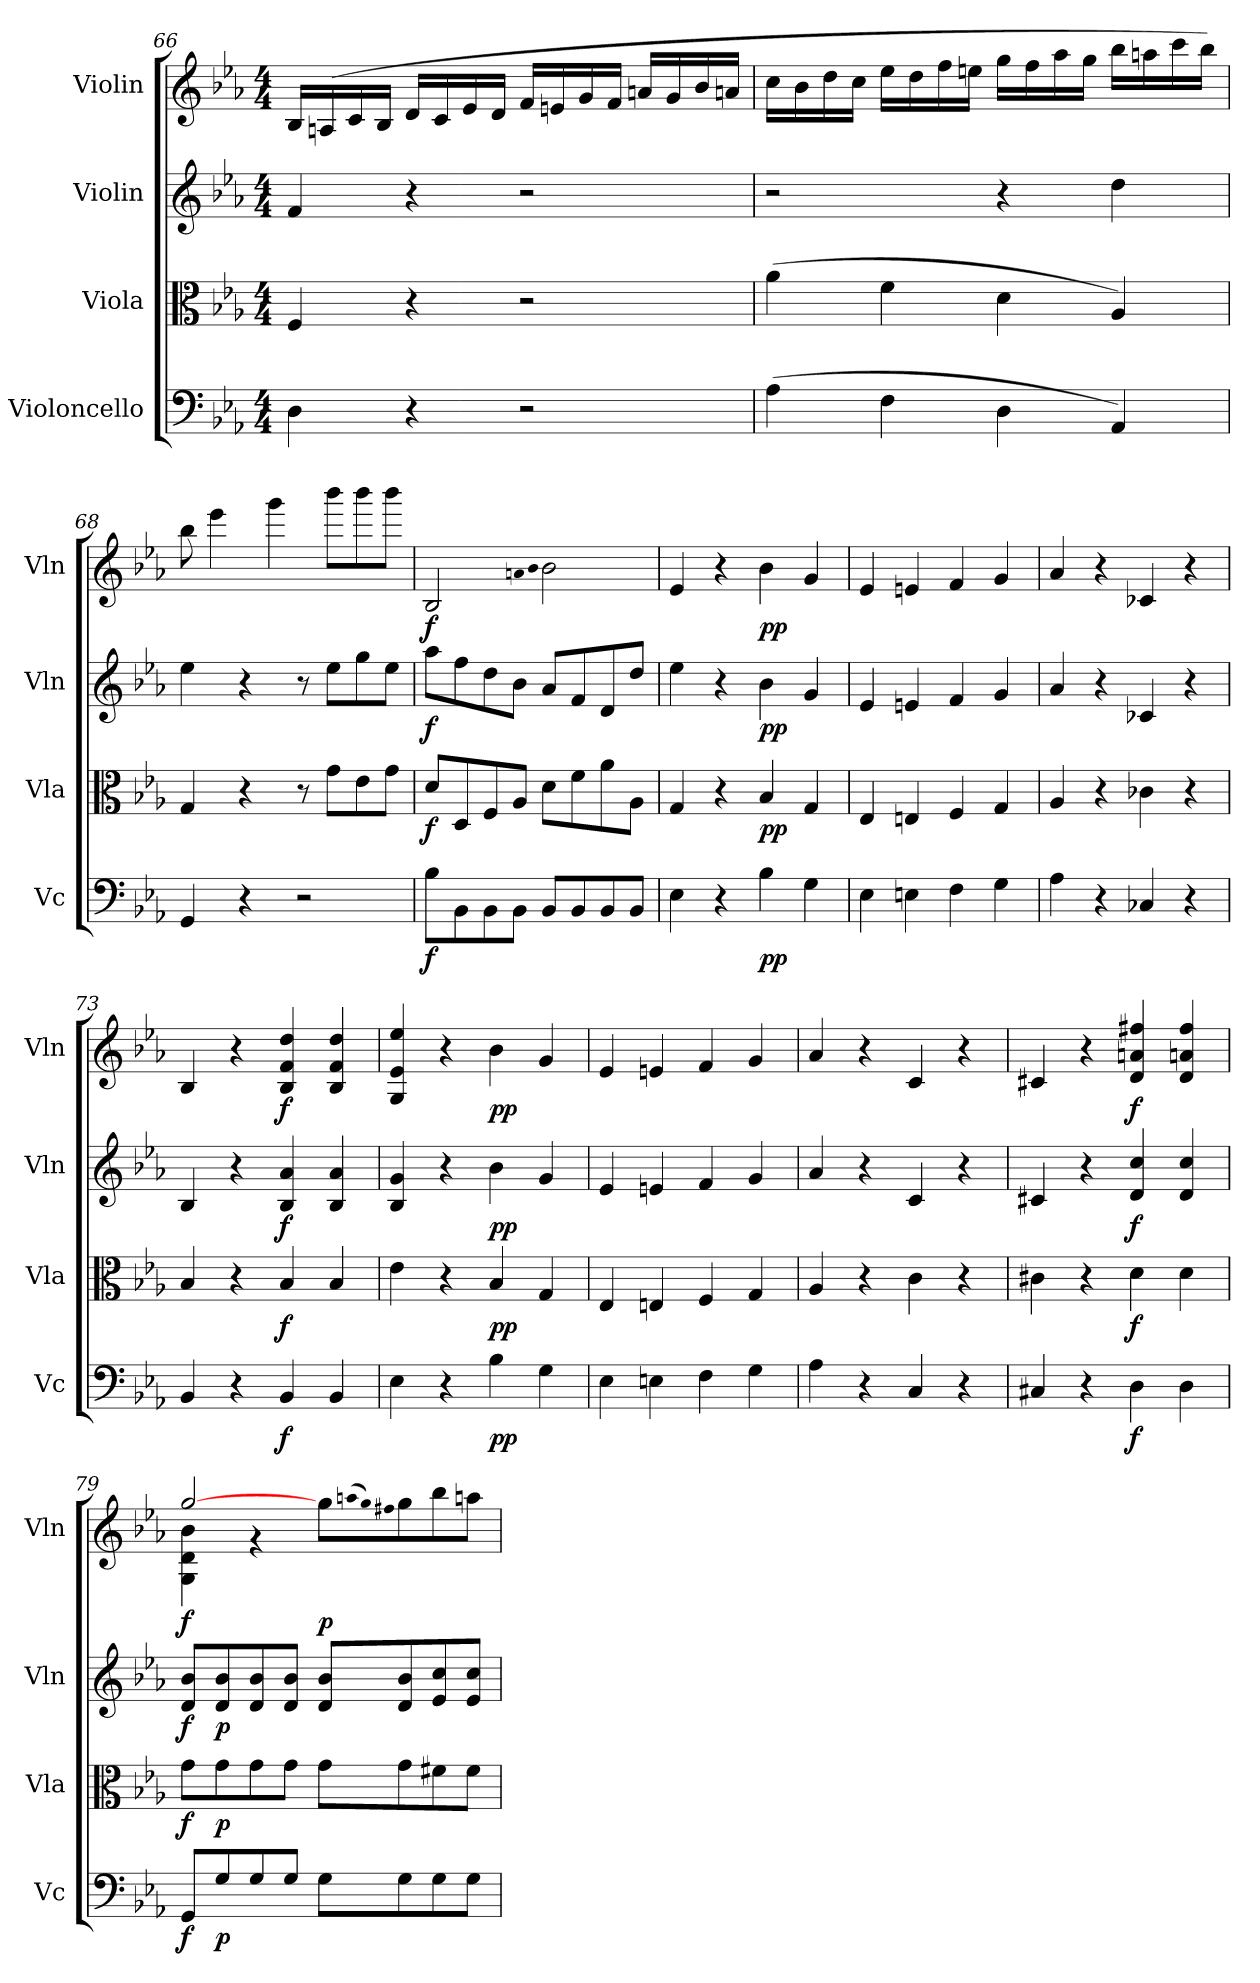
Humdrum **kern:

**kern	**dynam	**kern	**dynam	**kern	**dynam	**kern	**dynam
*part4	*part4	*part3	*part3	*part2	*part2	*part1	*part1
*staff4	*staff4	*staff3	*staff3	*staff2	*staff2	*staff1	*staff1
*I"Violoncello	*	*I"Viola	*	*I"Violin	*	*I"Violin	*
*I'Vc	*	*I'Vla	*	*I'Vln	*	*I'Vln	*
*clefF4	*	*clefC3	*	*clefG2	*	*clefG2	*
*k[b-e-a-]	*	*k[b-e-a-]	*	*k[b-e-a-]	*	*k[b-e-a-]	*
*c:	*	*c:	*	*c:	*	*c:	*
*M4/4	*	*M4/4	*	*M4/4	*	*M4/4	*
=66	=66	=66	=66	=66	=66	=66	=66
4D\	.	4F/	.	4f/	.	16B-/LL	.
.	.	.	.	.	.	(16An/	.
.	.	.	.	.	.	16c/	.
.	.	.	.	.	.	16B-/JJ	.
4r	.	4r	.	4r	.	16d/LL	.
.	.	.	.	.	.	16c/	.
.	.	.	.	.	.	16e-/	.
.	.	.	.	.	.	16d/JJ	.
2r	.	2r	.	2r	.	16f/LL	.
.	.	.	.	.	.	16en/	.
.	.	.	.	.	.	16g/	.
.	.	.	.	.	.	16f/JJ	.
.	.	.	.	.	.	16an/LL	.
.	.	.	.	.	.	16g/	.
.	.	.	.	.	.	16b-/	.
.	.	.	.	.	.	16an/JJ	.
=67	=67	=67	=67	=67	=67	=67	=67
(4A-\	.	(4a-\	.	2r	.	16cc\LL	.
.	.	.	.	.	.	16b-\	.
.	.	.	.	.	.	16dd\	.
.	.	.	.	.	.	16cc\JJ	.
4F\	.	4f\	.	.	.	16ee-\LL	.
.	.	.	.	.	.	16dd\	.
.	.	.	.	.	.	16ff\	.
.	.	.	.	.	.	16een\JJ	.
4D\	.	4d\	.	4r	.	16gg\LL	.
.	.	.	.	.	.	16ff\	.
.	.	.	.	.	.	16aa-\	.
.	.	.	.	.	.	16gg\JJ	.
4AA-/)	.	4A-/)	.	4dd\	.	16bb-\LL	.
.	.	.	.	.	.	16aan\	.
.	.	.	.	.	.	16ccc\	.
.	.	.	.	.	.	16bb-\JJ)	.
=68	=68	=68	=68	=68	=68	=68	=68
4GG/	.	4G/	.	4ee-\	.	8bb-\	.
.	.	.	.	.	.	4eee-\	.
4r	.	4r	.	4r	.	.	.
.	.	.	.	.	.	4ggg\	.
2r	.	8r	.	8r	.	.	.
.	.	8g\L	.	8ee-\L	.	8bbb-\L	.
.	.	8e-\	.	8gg\	.	8bbb-\	.
.	.	8g\J	.	8ee-\J	.	8bbb-\J	.
=69	=69	=69	=69	=69	=69	=69	=69
8B-\L	f	8d/L	f	8aa-\L	f	2B-/	f
8BB-\	.	8D/	.	8ff\	.	.	.
8BB-\	.	8F/	.	8dd\	.	.	.
8BB-\J	.	8A-/J	.	8b-\J	.	.	.
.	.	.	.	.	.	qan	.
.	.	.	.	.	.	qb-	.
8BB-/L	.	8d\L	.	8a-/L	.	2b-\	.
8BB-/	.	8f\	.	8f/	.	.	.
8BB-/	.	8a-\	.	8d/	.	.	.
8BB-/J	.	8A-\J	.	8dd/J	.	.	.
=70	=70	=70	=70	=70	=70	=70	=70
4E-\	.	4G/	.	4ee-\	.	4e-/	.
4r	.	4r	.	4r	.	4r	.
4B-\	pp	4B-/	pp	4b-\	pp	4b-\	pp
4G\	.	4G/	.	4g/	.	4g/	.
=71	=71	=71	=71	=71	=71	=71	=71
4E-\	.	4E-/	.	4e-/	.	4e-/	.
4En\	.	4En/	.	4en/	.	4en/	.
4F\	.	4F/	.	4f/	.	4f/	.
4G\	.	4G/	.	4g/	.	4g/	.
=72	=72	=72	=72	=72	=72	=72	=72
4A-\	.	4A-/	.	4a-/	.	4a-/	.
4r	.	4r	.	4r	.	4r	.
4C-X/	.	4c-X\	.	4c-X/	.	4c-X/	.
4r	.	4r	.	4r	.	4r	.
=73	=73	=73	=73	=73	=73	=73	=73
4BB-/	.	4B-/	.	4B-/	.	4B-/	.
4r	.	4r	.	4r	.	4r	.
4BB-/	f	4B-/	f	4B-/ 4a-/	f	4B-/ 4f/ 4dd/	f
4BB-/	.	4B-/	.	4B-/ 4a-/	.	4B-/ 4f/ 4dd/	.
=74	=74	=74	=74	=74	=74	=74	=74
4E-\	.	4e-\	.	4B-/ 4g/	.	4G/ 4e-/ 4ee-/	.
4r	.	4r	.	4r	.	4r	.
4B-\	pp	4B-/	pp	4b-\	pp	4b-\	pp
4G\	.	4G/	.	4g/	.	4g/	.
=75	=75	=75	=75	=75	=75	=75	=75
4E-\	.	4E-/	.	4e-/	.	4e-/	.
4En\	.	4En/	.	4en/	.	4en/	.
4F\	.	4F/	.	4f/	.	4f/	.
4G\	.	4G/	.	4g/	.	4g/	.
=76	=76	=76	=76	=76	=76	=76	=76
4A-\	.	4A-/	.	4a-/	.	4a-/	.
4r	.	4r	.	4r	.	4r	.
4C/	.	4c\	.	4c/	.	4c/	.
4r	.	4r	.	4r	.	4r	.
=77	=77	=77	=77	=77	=77	=77	=77
4C#X/	.	4c#X\	.	4c#X/	.	4c#X/	.
4r	.	4r	.	4r	.	4r	.
4D\	f	4d\	f	4d/ 4cc/	f	4d/ 4an/ 4ff#X/	f
4D\	.	4d\	.	4d/ 4cc/	.	4d/ 4an/ 4ff#/	.
=79	=79	=79	=79	=79	=79	=79	=79
*	*	*	*	*	*	*^	*
8GG/L	f	8g\L	f	8d/ 8b-/L	f	[2gg/	4G\ 4d\ 4b-\	f
8G/	p	8g\	p	8d/ 8b-/	p	.	.	.
8G/	.	8g\	.	8d/ 8b-/	.	.	4r	.
8G/J	.	8g\J	.	8d/ 8b-/J	.	.	.	.
8G\L	.	8g\L	.	8d/ 8b-/L	.	8gg\L	2ryy	p
.	.	.	.	.	.	(qaan	.	.
.	.	.	.	.	.	qgg)	.	.
.	.	.	.	.	.	qff#X	.	.
8G\	.	8g\	.	8d/ 8b-/	.	8gg\	.	.
8G\	.	8f#X\	.	8e-/ 8cc/	.	8bb-\	.	.
8G\J	.	8f#\J	.	8e-/ 8cc/J	.	8aan\J	.	.
*	*	*	*	*	*	*v	*v	*
=	=	=	=	=	=	=	=
*-	*-	*-	*-	*-	*-	*-	*-
